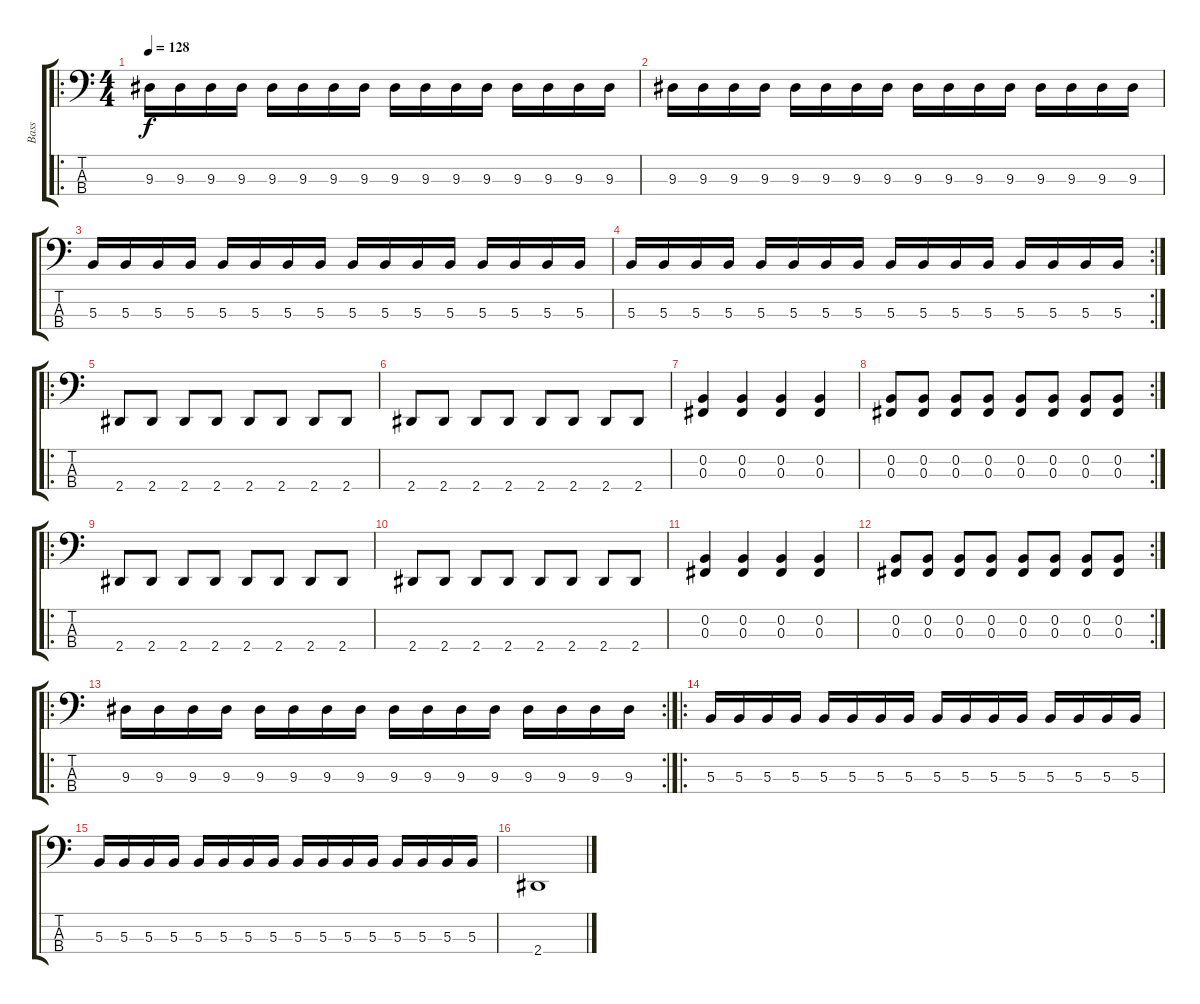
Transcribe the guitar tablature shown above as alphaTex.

\track ("Bass" "Bass") {instrument electricbasspick}
\staff {score tabs}
\tuning (E2 B1 Gb1 Db1) {hide}
\ro
\ts (4 4)
\tempo 128
\clef f4
\ks c
9.3.16{dy f instrument electricbasspick} 9.3.16 9.3.16 9.3.16 9.3.16 9.3.16 9.3.16 9.3.16 9.3.16 9.3.16 9.3.16 9.3.16 9.3.16 9.3.16 9.3.16 9.3.16 |
9.3.16 9.3.16 9.3.16 9.3.16 9.3.16 9.3.16 9.3.16 9.3.16 9.3.16 9.3.16 9.3.16 9.3.16 9.3.16 9.3.16 9.3.16 9.3.16 |
5.3.16 5.3.16 5.3.16 5.3.16 5.3.16 5.3.16 5.3.16 5.3.16 5.3.16 5.3.16 5.3.16 5.3.16 5.3.16 5.3.16 5.3.16 5.3.16 |
\rc 2
5.3.16 5.3.16 5.3.16 5.3.16 5.3.16 5.3.16 5.3.16 5.3.16 5.3.16 5.3.16 5.3.16 5.3.16 5.3.16 5.3.16 5.3.16 5.3.16 |
\ro
2.4.8 2.4.8 2.4.8 2.4.8 2.4.8 2.4.8 2.4.8 2.4.8 |
2.4.8 2.4.8 2.4.8 2.4.8 2.4.8 2.4.8 2.4.8 2.4.8 |
(0.2 0.3).4 (0.2 0.3).4 (0.2 0.3).4 (0.2 0.3).4 |
\rc 2
(0.2 0.3).8 (0.2 0.3).8 (0.2 0.3).8 (0.2 0.3).8 (0.2 0.3).8 (0.2 0.3).8 (0.2 0.3).8 (0.2 0.3).8 |
\ro
2.4.8 2.4.8 2.4.8 2.4.8 2.4.8 2.4.8 2.4.8 2.4.8 |
2.4.8 2.4.8 2.4.8 2.4.8 2.4.8 2.4.8 2.4.8 2.4.8 |
(0.2 0.3).4 (0.2 0.3).4 (0.2 0.3).4 (0.2 0.3).4 |
\rc 2
(0.2 0.3).8 (0.2 0.3).8 (0.2 0.3).8 (0.2 0.3).8 (0.2 0.3).8 (0.2 0.3).8 (0.2 0.3).8 (0.2 0.3).8 |
\ro
\rc 2
9.3.16 9.3.16 9.3.16 9.3.16 9.3.16 9.3.16 9.3.16 9.3.16 9.3.16 9.3.16 9.3.16 9.3.16 9.3.16 9.3.16 9.3.16 9.3.16 |
\ro
5.3.16 5.3.16 5.3.16 5.3.16 5.3.16 5.3.16 5.3.16 5.3.16 5.3.16 5.3.16 5.3.16 5.3.16 5.3.16 5.3.16 5.3.16 5.3.16 |
5.3.16 5.3.16 5.3.16 5.3.16 5.3.16 5.3.16 5.3.16 5.3.16 5.3.16 5.3.16 5.3.16 5.3.16 5.3.16 5.3.16 5.3.16 5.3.16 |
2.4.1
